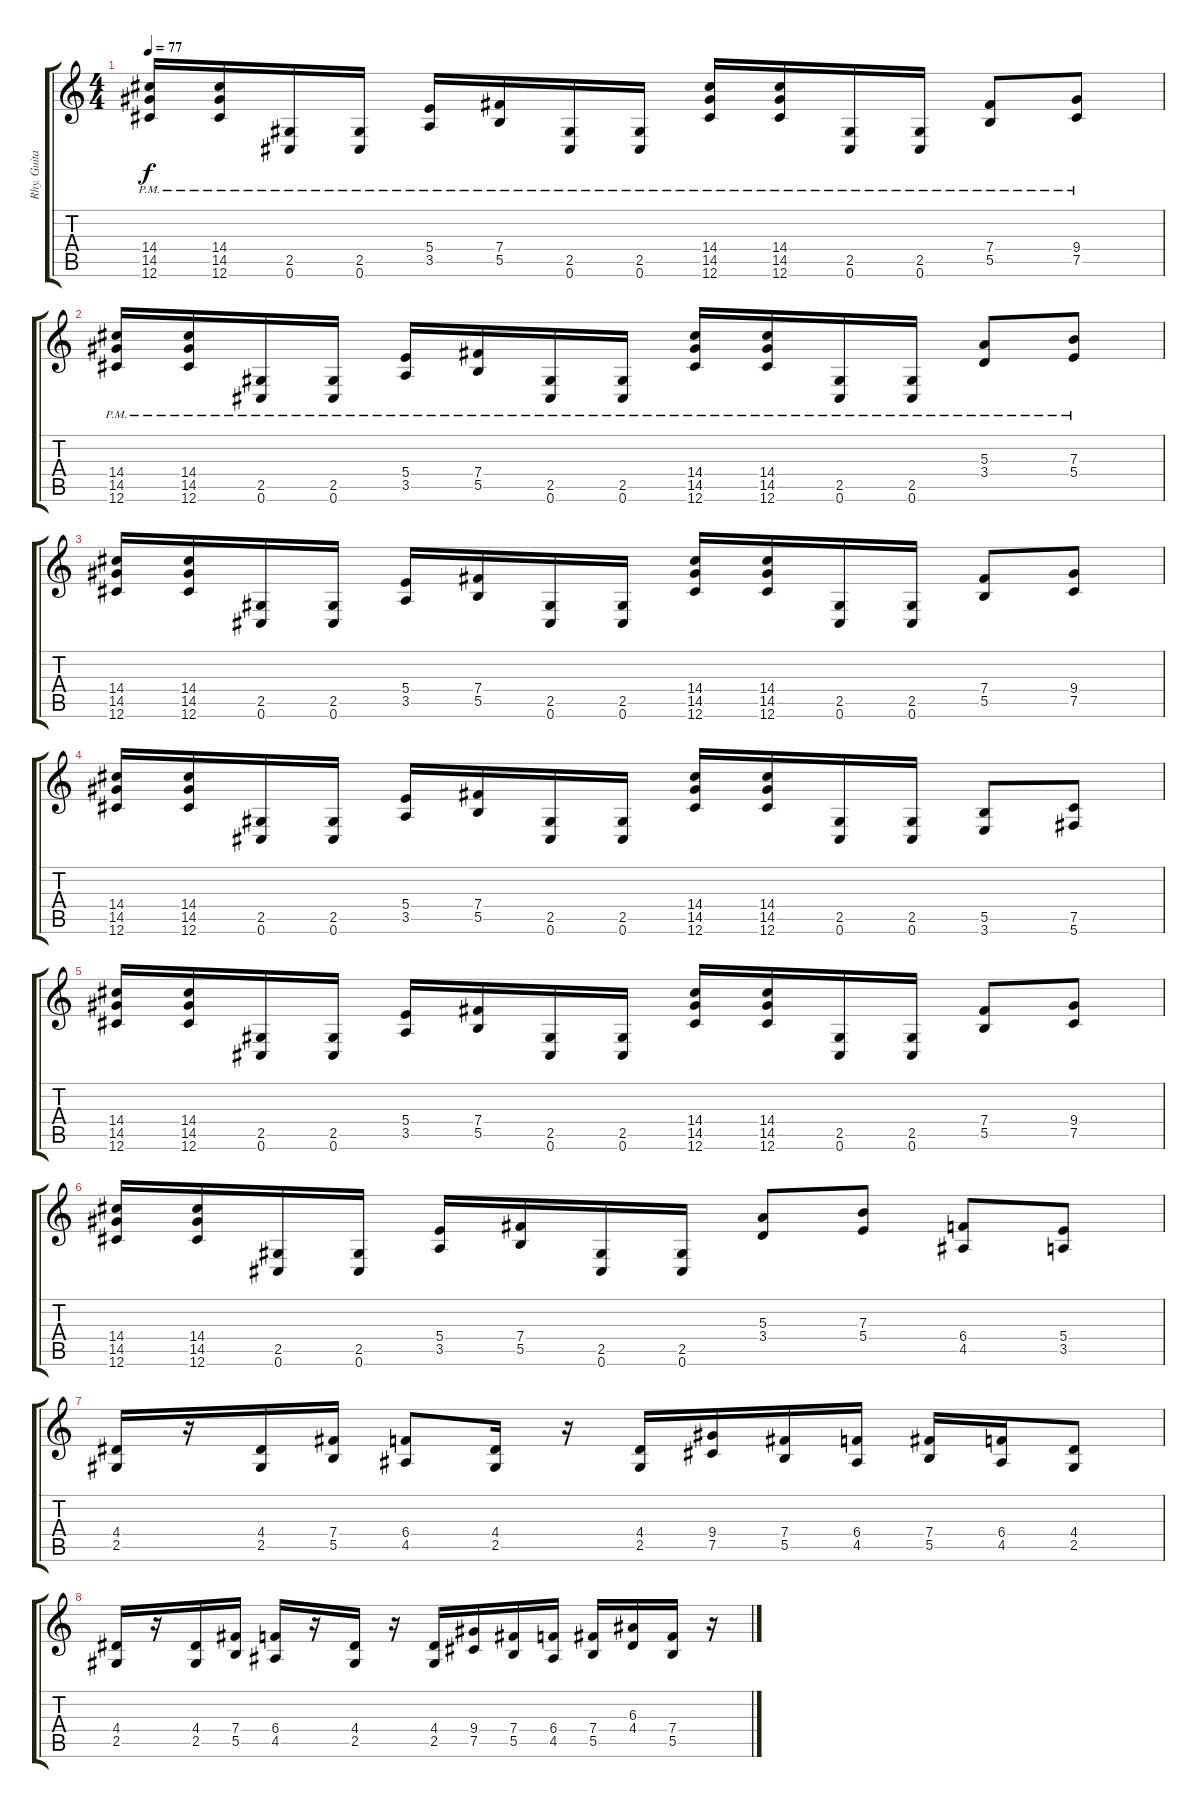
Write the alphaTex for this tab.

\track ("Rhy. Guitar 1" "Rhy. Guita") {instrument overdrivenguitar}
\staff {score tabs}
\tuning (Db4 Ab3 E3 B2 Gb2 Db2) {hide}
\ts (4 4)
\tempo 77
\clef g2
\ks c
(14.4{pm} 14.5{pm} 12.6{pm}).16{dy f} (14.4{pm} 14.5{pm} 12.6{pm}).16 (2.5{pm} 0.6{pm}).16 (2.5{pm} 0.6{pm}).16 (5.4{pm} 3.5{pm}).16 (7.4{pm} 5.5{pm}).16 (2.5{pm} 0.6{pm}).16 (2.5{pm} 0.6{pm}).16 (14.4{pm} 14.5{pm} 12.6{pm}).16 (14.4{pm} 14.5{pm} 12.6{pm}).16 (2.5{pm} 0.6{pm}).16 (2.5{pm} 0.6{pm}).16 (7.4{pm} 5.5{pm}).8 (9.4{pm} 7.5{pm}).8 |
(14.4{pm} 14.5{pm} 12.6{pm}).16 (14.4{pm} 14.5{pm} 12.6{pm}).16 (2.5{pm} 0.6{pm}).16 (2.5{pm} 0.6{pm}).16 (5.4{pm} 3.5{pm}).16 (7.4{pm} 5.5{pm}).16 (2.5{pm} 0.6{pm}).16 (2.5{pm} 0.6{pm}).16 (14.4{pm} 14.5{pm} 12.6{pm}).16 (14.4{pm} 14.5{pm} 12.6{pm}).16 (2.5{pm} 0.6{pm}).16 (2.5{pm} 0.6{pm}).16 (5.3{pm} 3.4{pm}).8 (7.3{pm} 5.4{pm}).8 |
(14.4 14.5 12.6).16 (14.4 14.5 12.6).16 (2.5 0.6).16 (2.5 0.6).16 (5.4 3.5).16 (7.4 5.5).16 (2.5 0.6).16 (2.5 0.6).16 (14.4 14.5 12.6).16 (14.4 14.5 12.6).16 (2.5 0.6).16 (2.5 0.6).16 (7.4 5.5).8 (9.4 7.5).8 |
(14.4 14.5 12.6).16 (14.4 14.5 12.6).16 (2.5 0.6).16 (2.5 0.6).16 (5.4 3.5).16 (7.4 5.5).16 (2.5 0.6).16 (2.5 0.6).16 (14.4 14.5 12.6).16 (14.4 14.5 12.6).16 (2.5 0.6).16 (2.5 0.6).16 (5.5 3.6).8 (7.5 5.6).8 |
(14.4 14.5 12.6).16 (14.4 14.5 12.6).16 (2.5 0.6).16 (2.5 0.6).16 (5.4 3.5).16 (7.4 5.5).16 (2.5 0.6).16 (2.5 0.6).16 (14.4 14.5 12.6).16 (14.4 14.5 12.6).16 (2.5 0.6).16 (2.5 0.6).16 (7.4 5.5).8 (9.4 7.5).8 |
(14.4 14.5 12.6).16 (14.4 14.5 12.6).16 (2.5 0.6).16 (2.5 0.6).16 (5.4 3.5).16 (7.4 5.5).16 (2.5 0.6).16 (2.5 0.6).16 (5.3 3.4).8 (7.3 5.4).8 (6.4 4.5).8 (5.4 3.5).8 |
(4.4 2.5).16 r.16 (4.4 2.5).16 (7.4 5.5).16 (6.4 4.5).8 (4.4 2.5).16 r.16 (4.4 2.5).16 (9.4 7.5).16 (7.4 5.5).16 (6.4 4.5).16 (7.4 5.5).16 (6.4 4.5).16 (4.4 2.5).8 |
(4.4 2.5).16 r.16 (4.4 2.5).16 (7.4 5.5).16 (6.4 4.5).16 r.16 (4.4 2.5).16 r.16 (4.4 2.5).16 (9.4 7.5).16 (7.4 5.5).16 (6.4 4.5).16 (7.4 5.5).16 (6.3 4.4).16 (7.4 5.5).16 r.16
